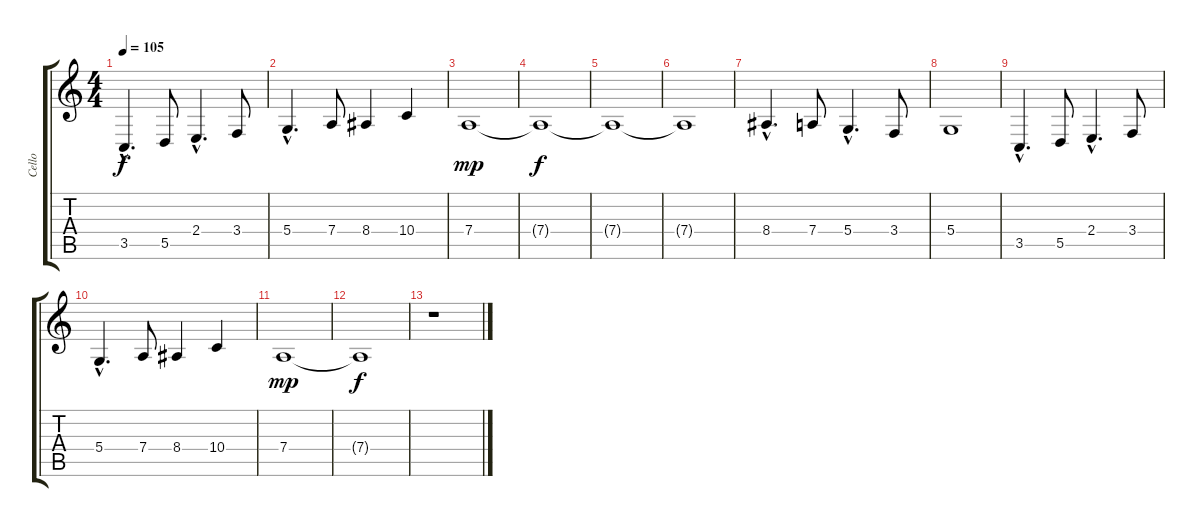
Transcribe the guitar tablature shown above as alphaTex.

\track ("Cello" "Cello") {instrument cello}
\staff {score tabs}
\tuning (E4 B3 G3 D3 A2 E2) {hide}
\ts (4 4)
\tempo 105
\clef g2
\ks c
3.5{hac}.4{d dy f} 5.5.8 2.4{hac}.4{d} 3.4.8 |
5.4{hac}.4{d} 7.4.8 8.4.4 10.4.4 |
7.4.1{dy mp} |
7.4{t}.1{dy f} |
7.4{t}.1 |
7.4{t}.1 |
8.4{hac}.4{d} 7.4.8 5.4{hac}.4{d} 3.4.8 |
5.4.1 |
3.5{hac}.4{d} 5.5.8 2.4{hac}.4{d} 3.4.8 |
5.4{hac}.4{d} 7.4.8 8.4.4 10.4.4 |
7.4.1{dy mp} |
7.4{t}.1{dy f} |
r.1
